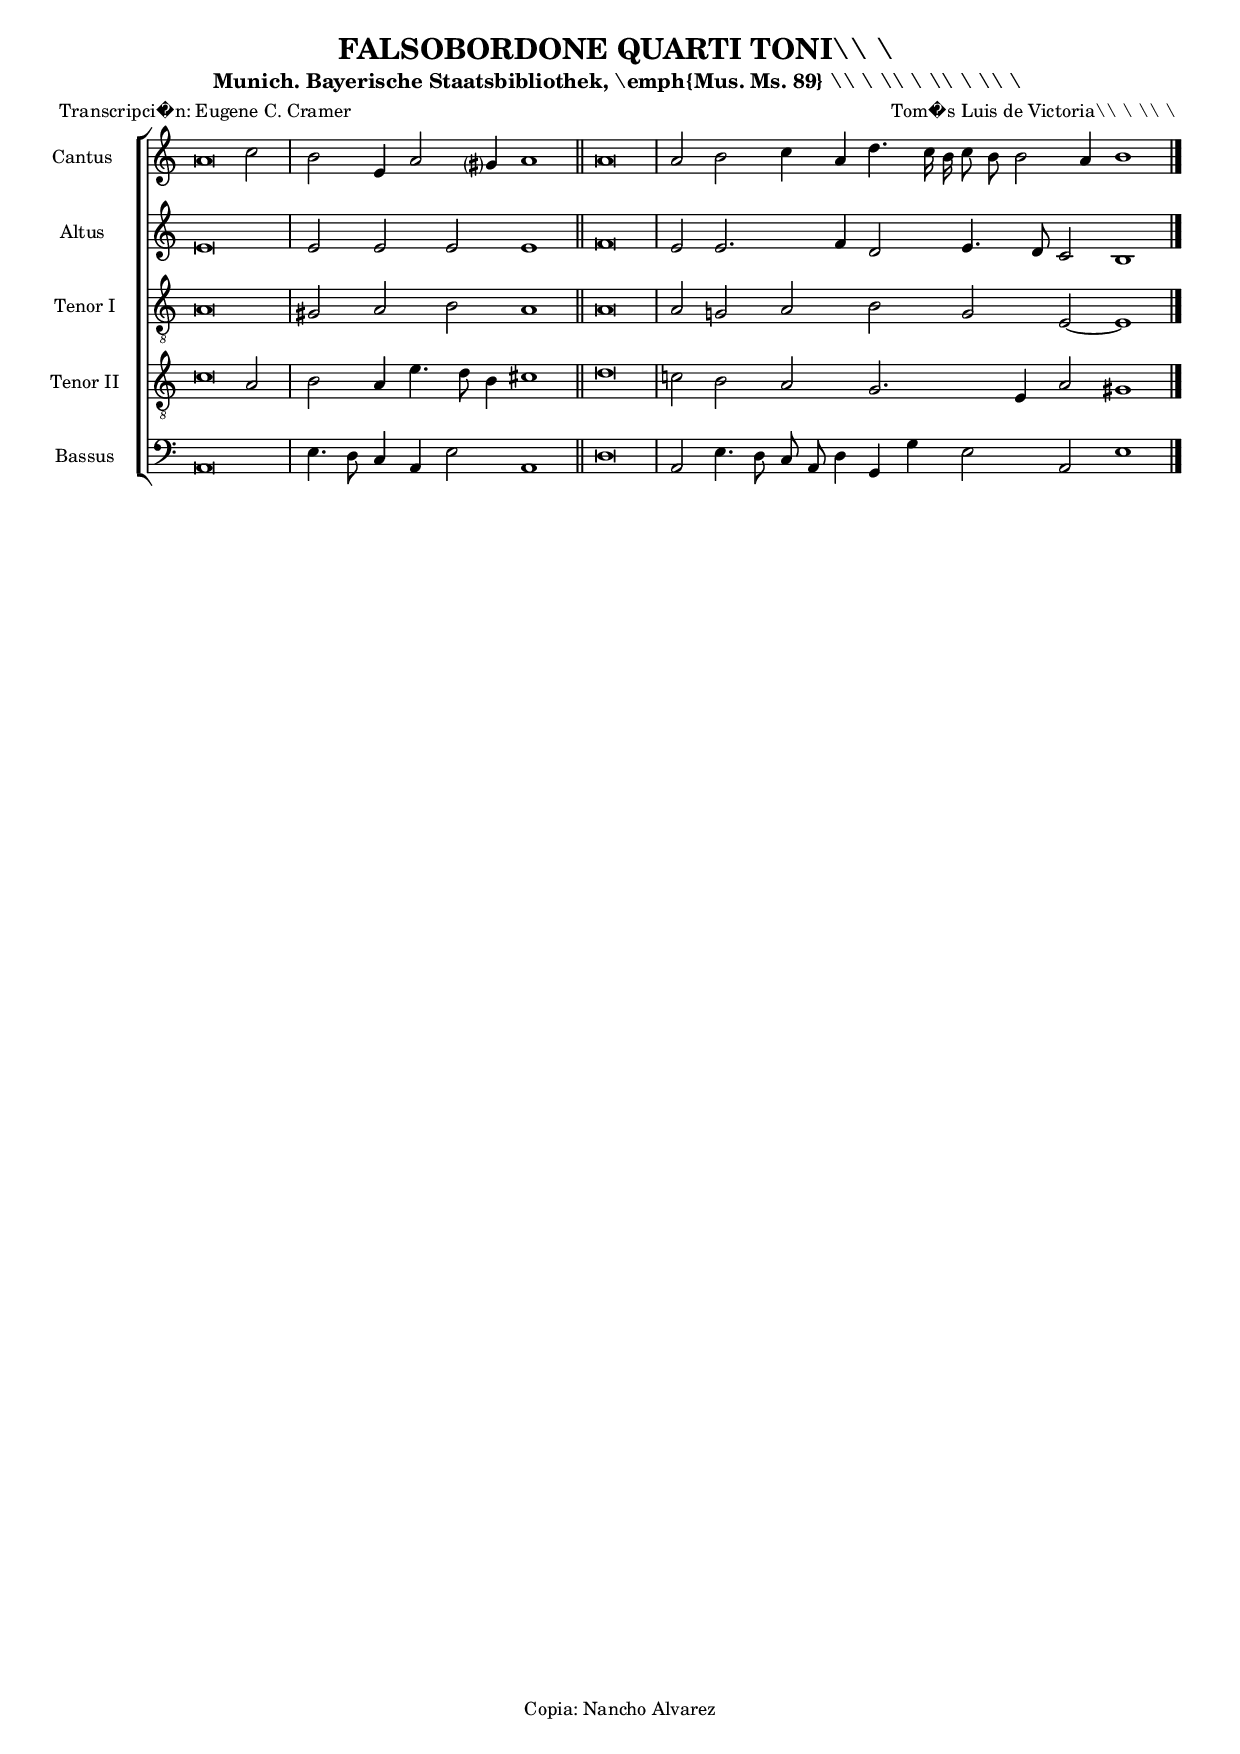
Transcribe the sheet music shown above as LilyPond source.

\version "1.4.12"
\include "paper16.ly"

italicas=\property Lyrics . LyricText \override #'font-shape = #'italic
rectas=\property Lyrics . LyricText \override #'font-shape = #'upright


\header{
	composer="Tom�s Luis de Victoria\\\\ \\ \\\\ \\ "
	title="FALSOBORDONE QUARTI TONI\\\\ \\ "
	subtitle="Munich. Bayerische Staatsbibliothek, \\emph{Mus. Ms. 89} \\\\ \\ \\\\ \\ \\\\ \\ \\\\ \\ "
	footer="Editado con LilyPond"
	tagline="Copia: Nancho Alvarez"
	poet = "Transcripci�n: Eugene C. Cramer"
}





%%%%%%%%%%%%%%%%%%%%%%%%%%%%%%%%%%%%%%%%%%%%%%%%%%%%%%%%%%%%%%%%%%%%%%%%%%%%%5

global=\notes{\key c \major \time 2/2  \skip 4*8 \bar "|" 
					\skip 4*10 \bar "||"
					\skip 4*8 \bar "|"
					\skip 4*16 \bar "|."
}

cantus=\notes{
	<a'\breve 
	{s1.  c''2}>
	b'2 e'4 a'2
	gis'?4 a'1 
%5
	a'\breve 
	a'2
	b' c''4 a'
	d''4. c''16 b' c''8 b' b'2
%10
	a'4 b'1
}

altus=\notes{
	e'\breve 
	e'2 e'
	e' e'1
%5
	f'\breve 
	e'2
	e'2. f'4
	d'2 e'4. d'8
%10
	c'2 b1
}

tenor=\notes{
	a\breve
	gis2 a
	b a1
%5
	a\breve 
	a2
	g a 
	b g 
%10
	e2 ~ 
	e1
}

tenordos=\notes{
	<c'\breve 
	{s1. a2}> 
	b2 a4 
	e'4. d'8 b4 cis'1 
%5
	d'\breve
	c'2
	b a
	g2. e4
%10
	a2 gis1 
	
}

bassus=\notes{
	a,\breve ~
%	a,
	e4. d8 c4 a,
	e2 a,1 
%5
	d\breve 
	a,2
	e4. d8 c a, d4
	g, g e2
%10
	a, e1
}


\score{
	\context ChoirStaff <
		\context Staff = "v1"<
			\property Staff.TimeSignature \override #'molecule-callback = #'()
			\property Score.timing = ##f

			\property Staff.instrument="Cantus   "
			\global
			\clef	treble
			\cantus
		>



		\context Staff = "v2"<
			\property Staff.TimeSignature \override #'molecule-callback = #'()
			\property Score.timing = ##f

			\property Staff.instrument="Altus   "
			\global
			\clef treble	
			\altus
		>




		\context Staff = "v3"<
			\property Staff.TimeSignature \override #'molecule-callback = #'()
			\property Score.timing = ##f

			\property Staff.instrument="Tenor I  "
			\global
			\clef "G_8"	
			\tenor
		>


		\context Staff = "v5"<
			\property Staff.TimeSignature \override #'molecule-callback = #'()
			\property Score.timing = ##f

			\property Staff.instrument="Tenor II  "
			\global
			\clef "G_8"	
			\tenordos
		>



		\context Staff ="v4"<
			\property Staff.TimeSignature \override #'molecule-callback = #'()
			\property Score.timing = ##f

			\property Staff.instrument="Bassus  "
			\global
			\clef bass
			\bassus
		>
	>



\paper {
	linewidth=19.0 \cm
	interscoreline= 0.0 \cm
	interscorelinefill= 1.0
	textheight= 23.0 \cm
	pagenumber=no
%	\translator { \LyricsContext LyricText \override #'font-relative-size = #1 }
%	\translator { \HaraKiriStaffContext }
	\translator { \ScoreContext BarNumber \override #'padding = #2 }

}



%\midi {\tempo 4 = 120}


}


